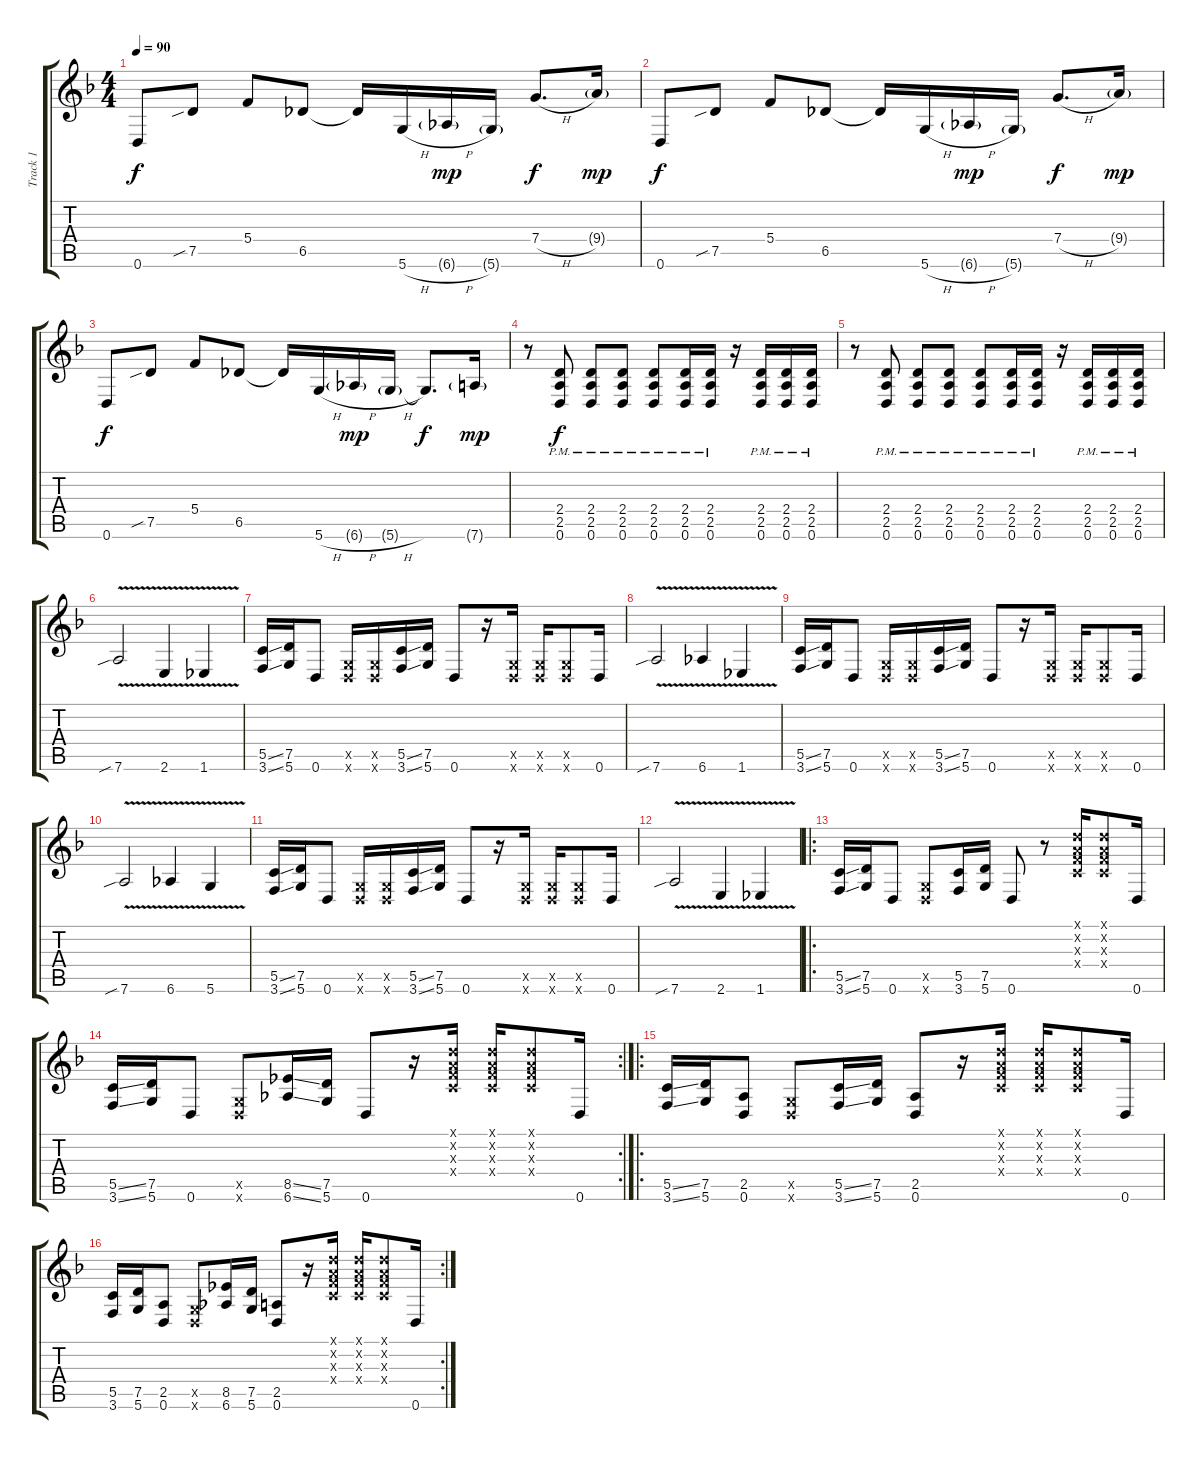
\track ("Track 1" "Track 1") {instrument distortionguitar}
\staff {score tabs}
\tuning (D4 A3 F3 C3 G2 D2) {hide}
\ts (4 4)
\tempo 90
\clef g2
\ks f
0.6.8{dy f} 7.5{sib}.8 5.4.8 6.5.8 6.5{t}.16 5.6{h}.16 6.6{h g}.16{dy mp} 5.6{g}.16 7.4{h}.8{d dy f} 9.4{g}.16{dy mp} |
0.6.8{dy f} 7.5{sib}.8 5.4.8 6.5.8 6.5{t}.16 5.6{h}.16 6.6{h g}.16{dy mp} 5.6{g}.16 7.4{h}.8{d dy f} 9.4{g}.16{dy mp} |
0.6.8{dy f} 7.5{sib}.8 5.4.8 6.5.8 6.5{t}.16 5.6{h}.16 6.6{h g}.16{dy mp} 5.6{h g}.16 5.6{t}.8{d dy f} 7.6{g}.16{dy mp} |
r.8 (2.4{pm} 2.5{pm} 0.6{pm}).8{dy f} (2.4{pm} 2.5{pm} 0.6{pm}).8 (2.4{pm} 2.5{pm} 0.6{pm}).8 (2.4{pm} 2.5{pm} 0.6{pm}).8 (2.4{pm} 2.5{pm} 0.6{pm}).16 (2.4{pm} 2.5{pm} 0.6{pm}).16 r.16 (2.4{pm} 2.5{pm} 0.6{pm}).16 (2.4{pm} 2.5{pm} 0.6{pm}).16 (2.4{pm} 2.5{pm} 0.6{pm}).16 |
r.8 (2.4{pm} 2.5{pm} 0.6{pm}).8 (2.4{pm} 2.5{pm} 0.6{pm}).8 (2.4{pm} 2.5{pm} 0.6{pm}).8 (2.4{pm} 2.5{pm} 0.6{pm}).8 (2.4{pm} 2.5{pm} 0.6{pm}).16 (2.4{pm} 2.5{pm} 0.6{pm}).16 r.16 (2.4{pm} 2.5{pm} 0.6{pm}).16 (2.4{pm} 2.5{pm} 0.6{pm}).16 (2.4{pm} 2.5{pm} 0.6{pm}).16 |
7.6{v sib}.2 2.6{v}.4 1.6{v}.4 |
(5.5{ss} 3.6{ss}).16 (7.5 5.6).16 0.6.8 (0.5{x} 0.6{x}).16 (0.5{x} 0.6{x}).16 (5.5{ss} 3.6{ss}).16 (7.5 5.6).16 0.6.8 r.16 (0.5{x} 0.6{x}).16 (0.5{x} 0.6{x}).16 (0.5{x} 0.6{x}).8 0.6.16 |
7.6{v sib}.2 6.6{v}.4 1.6{v}.4 |
(5.5{ss} 3.6{ss}).16 (7.5 5.6).16 0.6.8 (0.5{x} 0.6{x}).16 (0.5{x} 0.6{x}).16 (5.5{ss} 3.6{ss}).16 (7.5 5.6).16 0.6.8 r.16 (0.5{x} 0.6{x}).16 (0.5{x} 0.6{x}).16 (0.5{x} 0.6{x}).8 0.6.16 |
7.6{v sib}.2 6.6{v}.4 5.6{v}.4 |
(5.5{ss} 3.6{ss}).16 (7.5 5.6).16 0.6.8 (0.5{x} 0.6{x}).16 (0.5{x} 0.6{x}).16 (5.5{ss} 3.6{ss}).16 (7.5 5.6).16 0.6.8 r.16 (0.5{x} 0.6{x}).16 (0.5{x} 0.6{x}).16 (0.5{x} 0.6{x}).8 0.6.16 |
7.6{v sib}.2 2.6{v}.4 1.6{v}.4 |
\ro
(5.5{ss} 3.6{ss}).16 (7.5 5.6).16 0.6.8 (0.5{x} 0.6{x}).8 (5.5 3.6).16 (7.5 5.6).16 0.6.8 r.8 (0.1{x} 0.2{x} 0.3{x} 0.4{x}).16 (0.1{x} 0.2{x} 0.3{x} 0.4{x}).8 0.6.16 |
\rc 2
(5.5{ss} 3.6{ss}).16 (7.5 5.6).16 0.6.8 (0.5{x} 0.6{x}).8 (8.5{ss} 6.6{ss}).16 (7.5 5.6).16 0.6.8 r.16 (0.1{x} 0.2{x} 0.3{x} 0.4{x}).16 (0.1{x} 0.2{x} 0.3{x} 0.4{x}).16 (0.1{x} 0.2{x} 0.3{x} 0.4{x}).8 0.6.16 |
\ro
(5.5{ss} 3.6{ss}).16 (7.5 5.6).16 (2.5 0.6).8 (0.5{x} 0.6{x}).8 (5.5{ss} 3.6{ss}).16 (7.5 5.6).16 (2.5 0.6).8 r.16 (0.1{x} 0.2{x} 0.3{x} 0.4{x}).16 (0.1{x} 0.2{x} 0.3{x} 0.4{x}).16 (0.1{x} 0.2{x} 0.3{x} 0.4{x}).8 0.6.16 |
\rc 2
(5.5 3.6).16 (7.5 5.6).16 (2.5 0.6).8 (0.5{x} 0.6{x}).8 (8.5 6.6).16 (7.5 5.6).16 (2.5 0.6).8 r.16 (0.1{x} 0.2{x} 0.3{x} 0.4{x}).16 (0.1{x} 0.2{x} 0.3{x} 0.4{x}).16 (0.1{x} 0.2{x} 0.3{x} 0.4{x}).8 0.6.16
